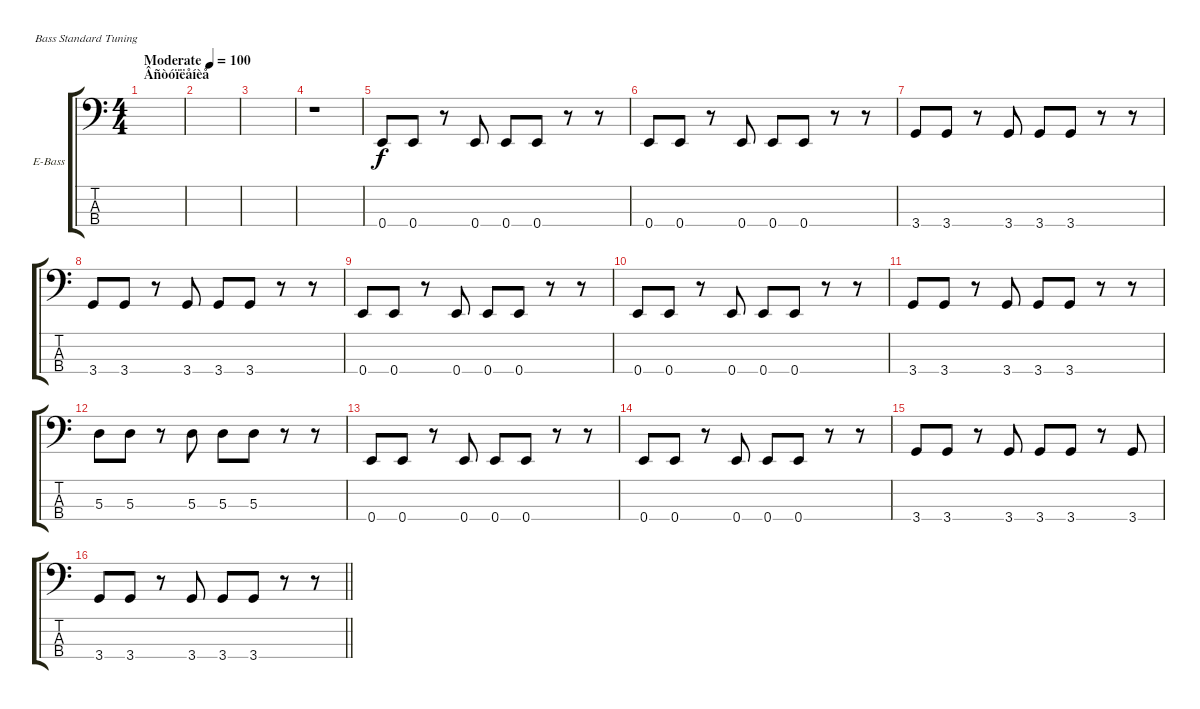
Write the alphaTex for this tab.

\bracketExtendMode groupsimilarinstruments
\firstSystemTrackNameOrientation horizontal
\otherSystemsTrackNameOrientation horizontal
\track ("Electric Bass" "E-Bass") {instrument electricbassfinger}
\staff {score tabs}
\tuning (G2 D2 A1 E1)
\ts (4 4)
\section ("" "Âñòóïëåíèå")
\tempo (100 "Moderate")
\clef f4
\scale
0.487395
\ks c
|
\scale
0.256303 |
\scale
0.256303 |
\scale
0.333333 r.1 |
\scale
0.333333 0.4.8 0.4.8 r.8 0.4.8 0.4.8 0.4.8 r.8 r.8 |
\scale
0.333333 0.4.8 0.4.8 r.8 0.4.8 0.4.8 0.4.8 r.8 r.8 |
\scale
0.333333 3.4.8 3.4.8 r.8 3.4.8 3.4.8 3.4.8 r.8 r.8 |
\scale
0.333333 3.4.8 3.4.8 r.8 3.4.8 3.4.8 3.4.8 r.8 r.8 |
\scale
0.333333 0.4.8 0.4.8 r.8 0.4.8 0.4.8 0.4.8 r.8 r.8 |
\scale
0.333333 0.4.8 0.4.8 r.8 0.4.8 0.4.8 0.4.8 r.8 r.8 |
\scale
0.333333 3.4.8 3.4.8 r.8 3.4.8 3.4.8 3.4.8 r.8 r.8 |
\scale
0.333333 5.3.8 5.3.8 r.8 5.3.8 5.3.8 5.3.8 r.8 r.8 |
\scale
0.333333 0.4.8 0.4.8 r.8 0.4.8 0.4.8 0.4.8 r.8 r.8 |
\scale
0.333333 0.4.8 0.4.8 r.8 0.4.8 0.4.8 0.4.8 r.8 r.8 |
\scale
0.333333 3.4.8 3.4.8 r.8 3.4.8 3.4.8 3.4.8 r.8 3.4.8 |
\scale
0.333333
\barLineRight lightlight
3.4.8 3.4.8 r.8 3.4.8 3.4.8 3.4.8 r.8 r.8
